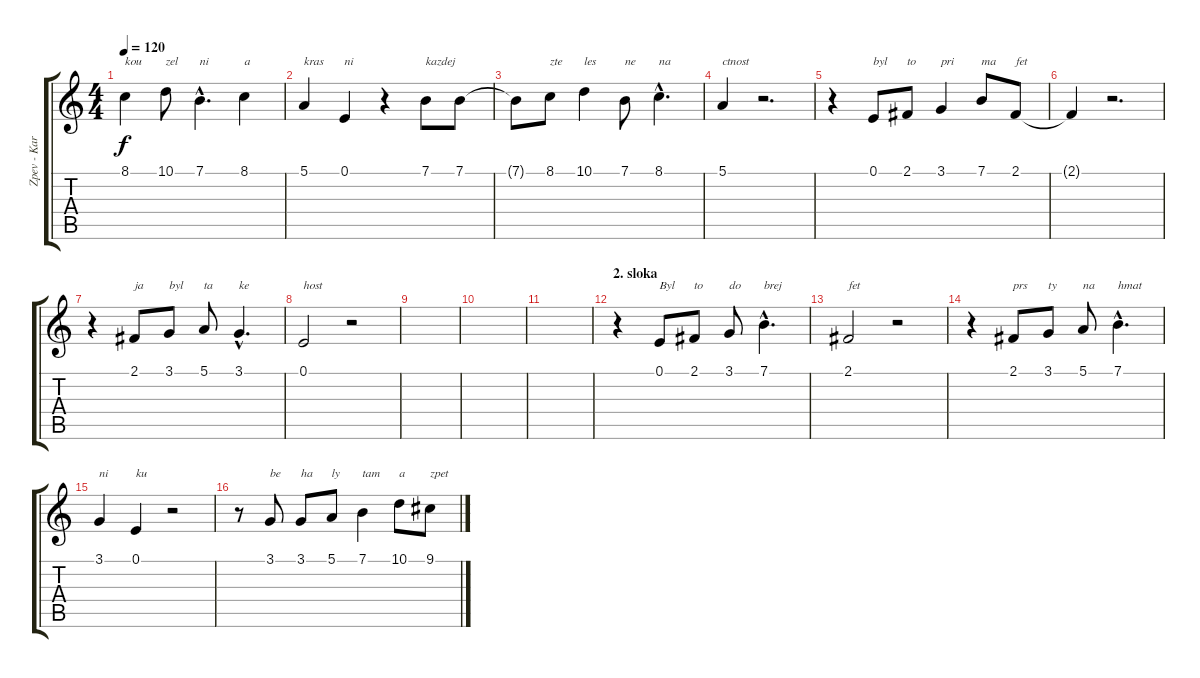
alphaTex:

\track ("Zpev - Karel Plihal" "Zpev - Kar") {instrument frenchhorn}
\staff {score tabs}
\tuning (E4 B3 G3 D3 A2 E2) {hide}
\ts (4 4)
\tempo 120
\clef g2
\ks c
8.1.4{txt "kou" dy f} 10.1.8{txt "zel"} 7.1{hac}.4{d txt "ni"} 8.1.4{txt "a"} |
5.1.4{txt "kras"} 0.1.4{txt "ni"} r.4 7.1.8{txt "kazdej"} 7.1.8 |
7.1{t}.8 8.1.8{txt "zte"} 10.1.4{txt "les"} 7.1.8{txt "ne"} 8.1{hac}.4{d txt "na"} |
5.1.4{txt "ctnost"} r.2{d} |
r.4 0.1.8{txt "byl"} 2.1.8{txt "to"} 3.1.4{txt "pri"} 7.1.8{txt "ma"} 2.1.8{txt "fet"} |
2.1{t}.4 r.2{d} |
r.4 2.1.8{txt "ja"} 3.1.8{txt "byl"} 5.1.8{txt "ta"} 3.1{hac}.4{d txt "ke"} |
0.1.2{txt "host"} r.2 |
|
|
|
\section ("" "2. sloka")
r.4 0.1.8{txt "Byl"} 2.1.8{txt "to"} 3.1.8{txt "do"} 7.1{hac}.4{d txt "brej"} |
2.1.2{txt "fet"} r.2 |
r.4 2.1.8{txt "prs"} 3.1.8{txt "ty"} 5.1.8{txt "na"} 7.1{hac}.4{d txt "hmat"} |
3.1.4{txt "ni"} 0.1.4{txt "ku"} r.2 |
r.8 3.1.8{txt "be"} 3.1.8{txt "ha"} 5.1.8{txt "ly"} 7.1.4{txt "tam"} 10.1.8{txt "a"} 9.1.8{txt "zpet"}
